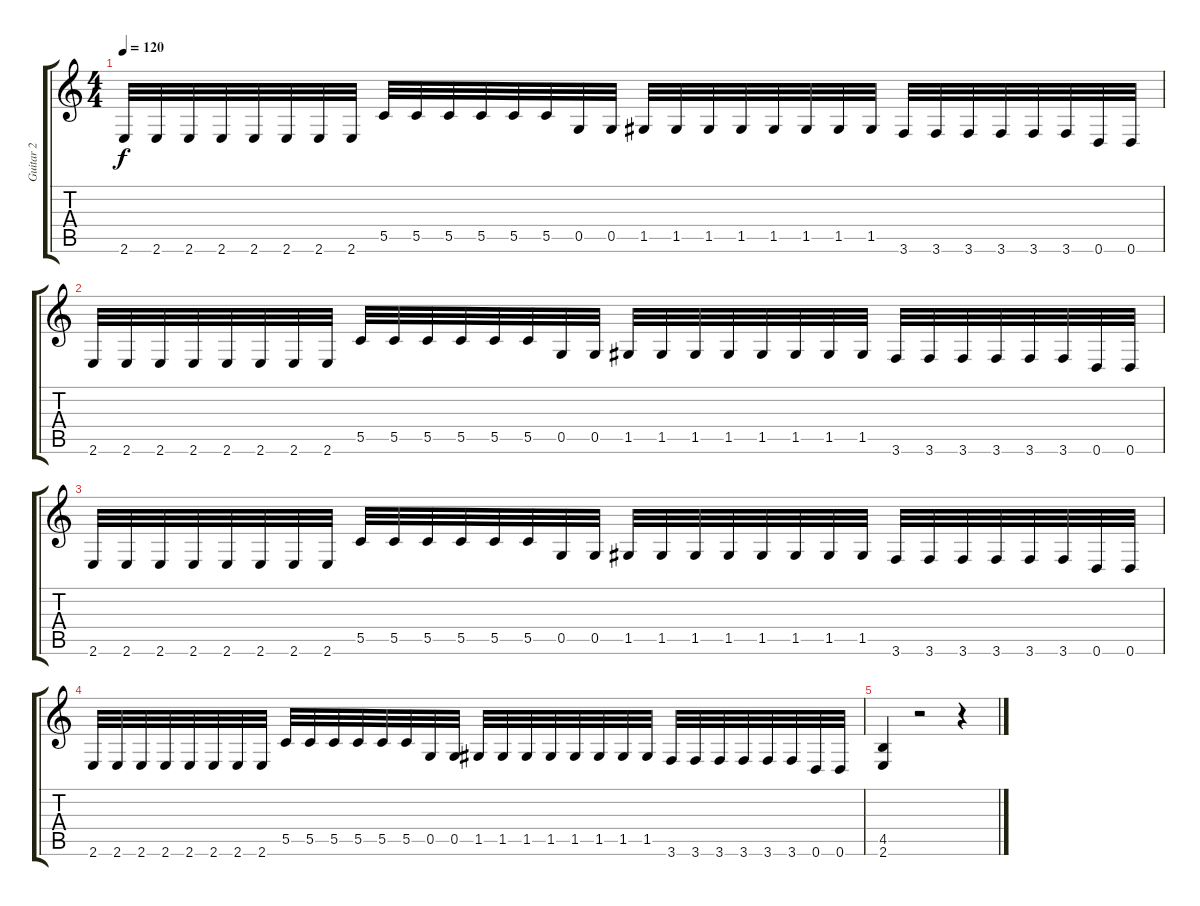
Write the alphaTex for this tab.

\track ("Guitar 2" "Guitar 2") {instrument distortionguitar}
\staff {score tabs}
\tuning (D4 A3 F3 C3 G2 D2) {hide}
\ts (4 4)
\tempo 120
\clef g2
\ks c
2.6.32{dy f} 2.6.32 2.6.32 2.6.32 2.6.32 2.6.32 2.6.32 2.6.32 5.5.32 5.5.32 5.5.32 5.5.32 5.5.32 5.5.32 0.5.32 0.5.32 1.5.32 1.5.32 1.5.32 1.5.32 1.5.32 1.5.32 1.5.32 1.5.32 3.6.32 3.6.32 3.6.32 3.6.32 3.6.32 3.6.32 0.6.32 0.6.32 |
2.6.32 2.6.32 2.6.32 2.6.32 2.6.32 2.6.32 2.6.32 2.6.32 5.5.32 5.5.32 5.5.32 5.5.32 5.5.32 5.5.32 0.5.32 0.5.32 1.5.32 1.5.32 1.5.32 1.5.32 1.5.32 1.5.32 1.5.32 1.5.32 3.6.32 3.6.32 3.6.32 3.6.32 3.6.32 3.6.32 0.6.32 0.6.32 |
2.6.32 2.6.32 2.6.32 2.6.32 2.6.32 2.6.32 2.6.32 2.6.32 5.5.32 5.5.32 5.5.32 5.5.32 5.5.32 5.5.32 0.5.32 0.5.32 1.5.32 1.5.32 1.5.32 1.5.32 1.5.32 1.5.32 1.5.32 1.5.32 3.6.32 3.6.32 3.6.32 3.6.32 3.6.32 3.6.32 0.6.32 0.6.32 |
2.6.32 2.6.32 2.6.32 2.6.32 2.6.32 2.6.32 2.6.32 2.6.32 5.5.32 5.5.32 5.5.32 5.5.32 5.5.32 5.5.32 0.5.32 0.5.32 1.5.32 1.5.32 1.5.32 1.5.32 1.5.32 1.5.32 1.5.32 1.5.32 3.6.32 3.6.32 3.6.32 3.6.32 3.6.32 3.6.32 0.6.32 0.6.32 |
(4.5 2.6).4 r.2 r.4
